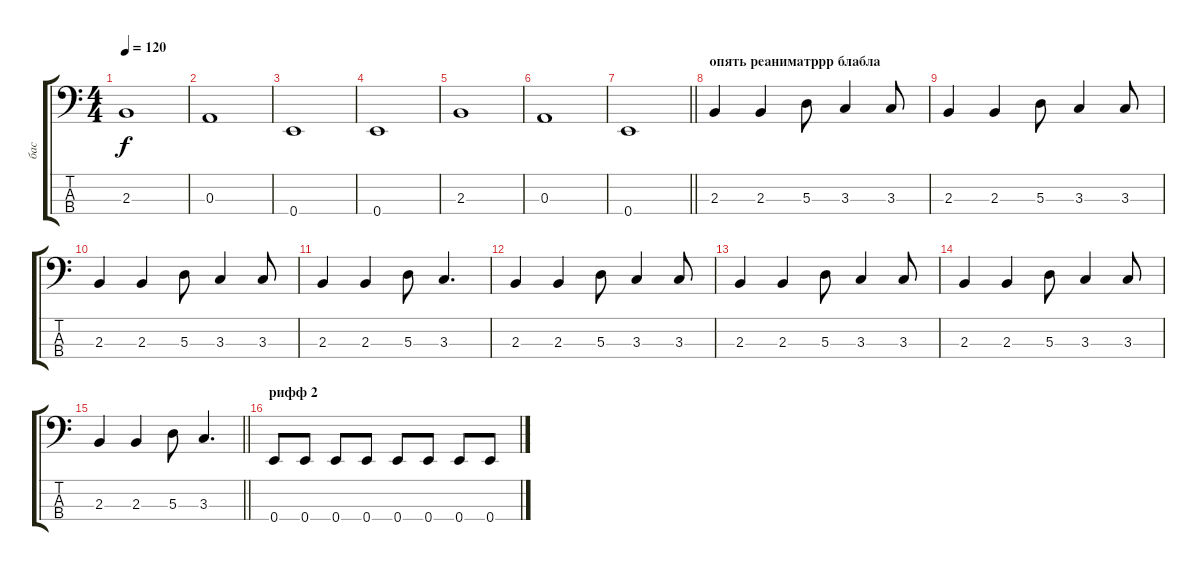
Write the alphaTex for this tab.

\track ("бас" "бас") {instrument electricbassfinger}
\staff {score tabs}
\tuning (G2 D2 A1 E1) {hide}
\ts (4 4)
\tempo 120
\clef f4
\ks c
2.3.1{dy f} |
0.3.1 |
0.4.1 |
0.4.1 |
2.3.1 |
0.3.1 |
\barLineRight lightlight
0.4.1 |
\section ("" "опять реаниматррр блабла")
2.3.4 2.3.4 5.3.8 3.3.4 3.3.8 |
2.3.4 2.3.4 5.3.8 3.3.4 3.3.8 |
2.3.4 2.3.4 5.3.8 3.3.4 3.3.8 |
2.3.4 2.3.4 5.3.8 3.3.4{d} |
2.3.4 2.3.4 5.3.8 3.3.4 3.3.8 |
2.3.4 2.3.4 5.3.8 3.3.4 3.3.8 |
2.3.4 2.3.4 5.3.8 3.3.4 3.3.8 |
\barLineRight lightlight
2.3.4 2.3.4 5.3.8 3.3.4{d} |
\section ("" "рифф 2")
0.4.8 0.4.8 0.4.8 0.4.8 0.4.8 0.4.8 0.4.8 0.4.8
